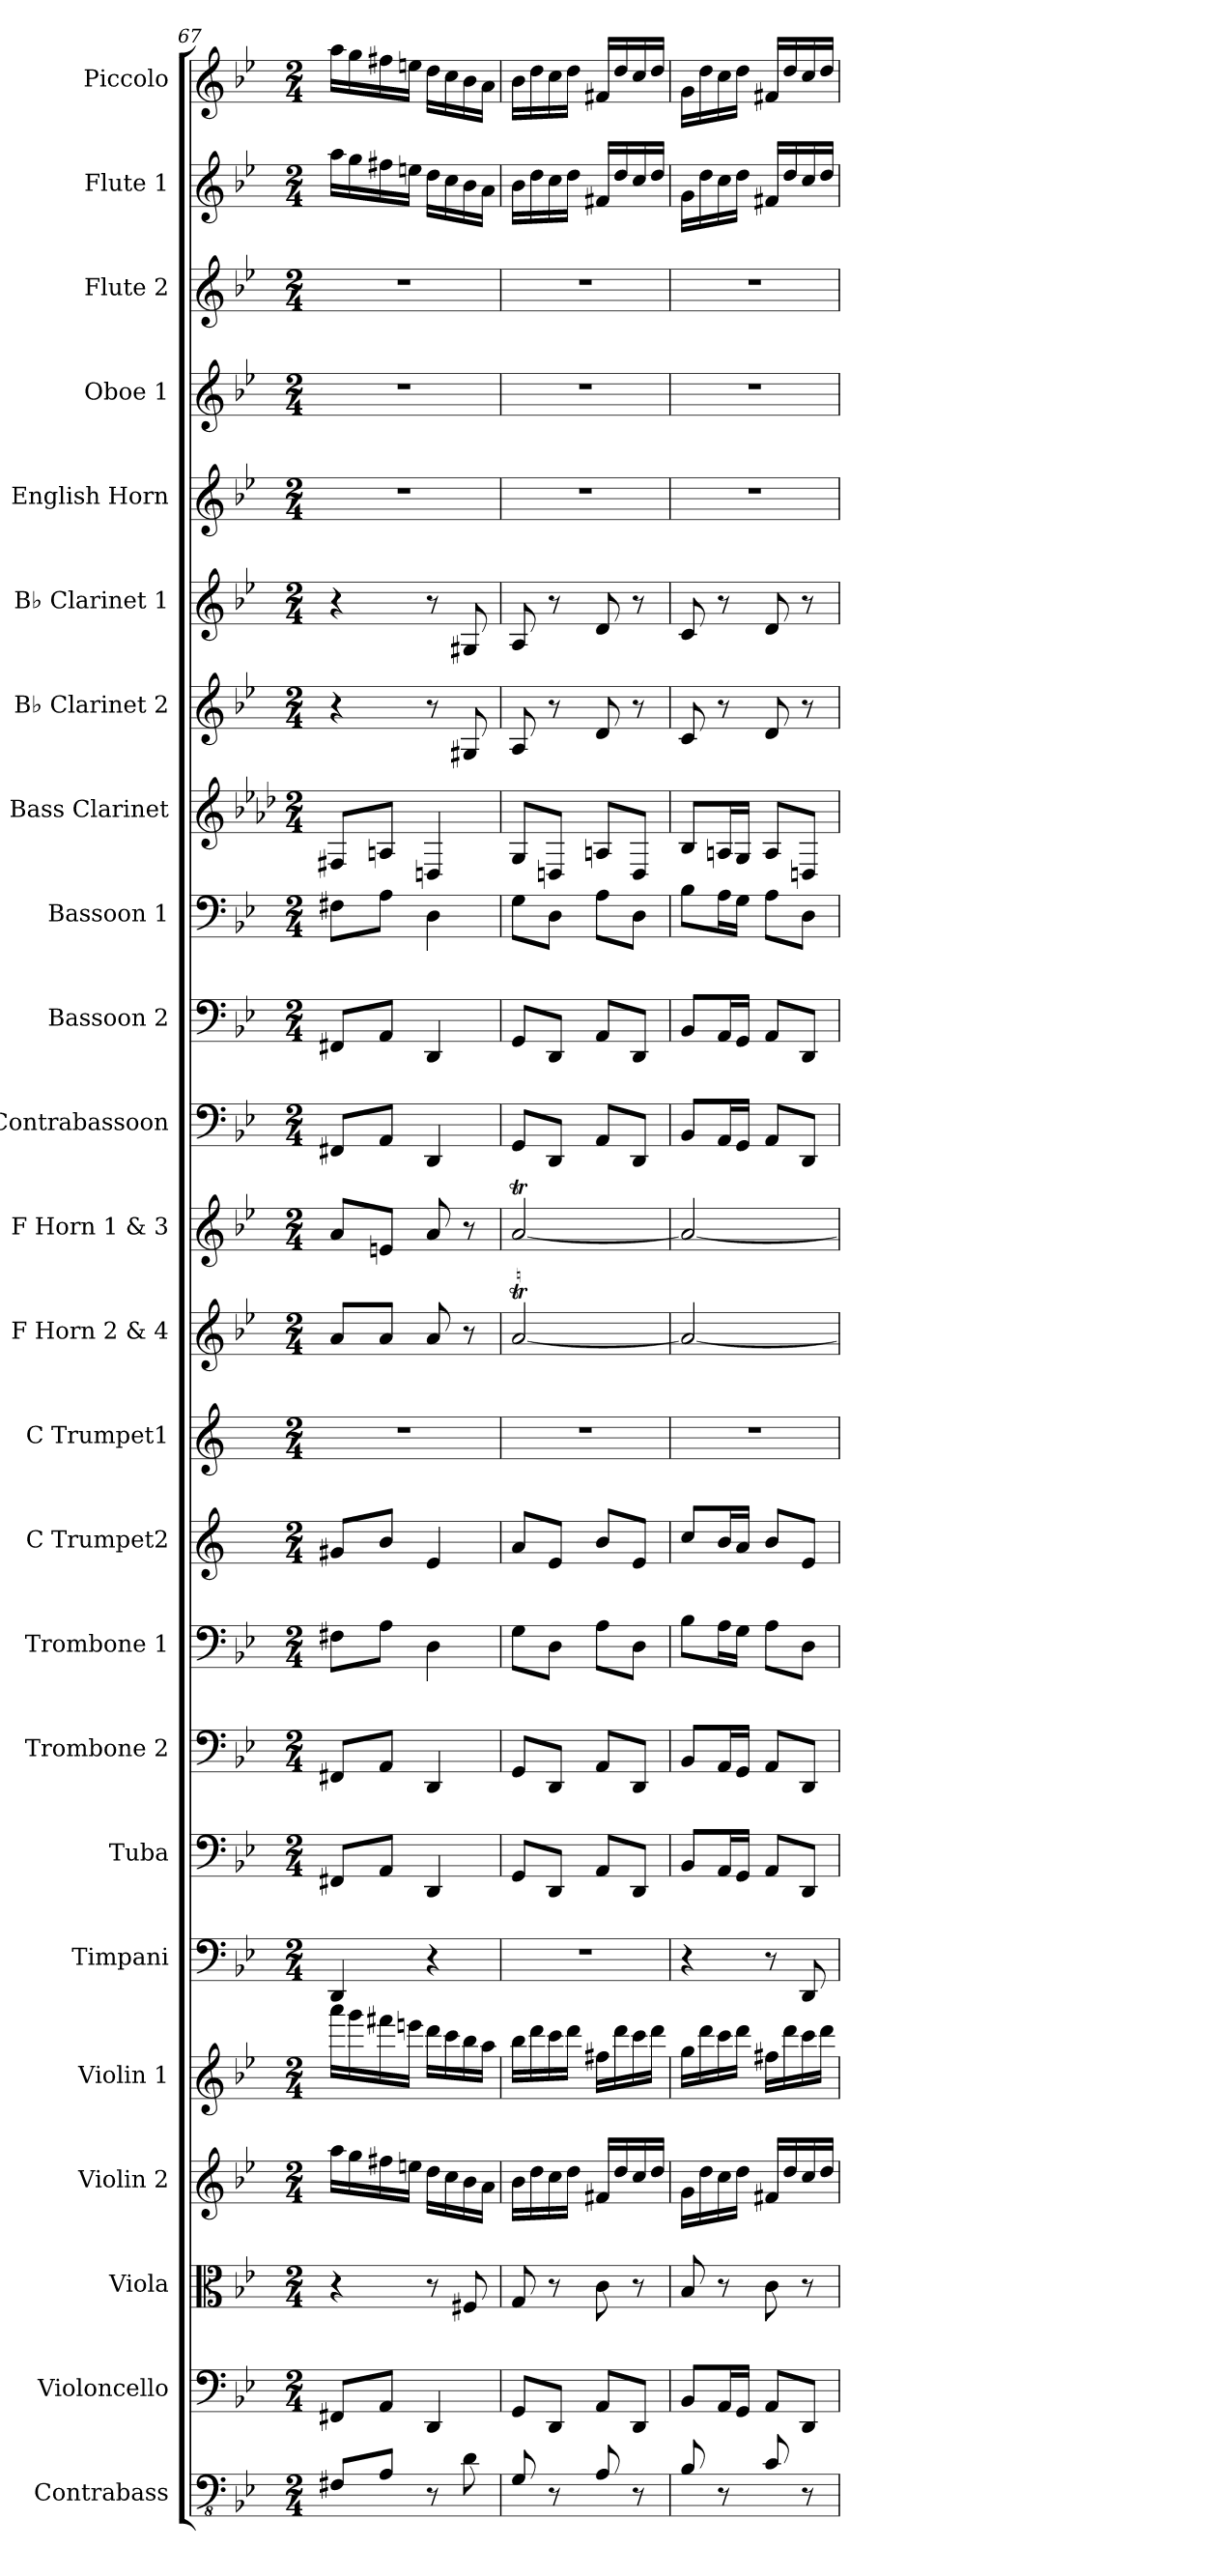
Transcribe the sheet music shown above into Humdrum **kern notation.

**kern	**kern	**kern	**kern	**kern	**kern	**kern	**kern	**kern	**kern	**kern	**kern	**kern	**kern	**kern	**kern	**kern	**kern	**kern	**kern	**kern	**kern	**kern	**kern
*part24	*part23	*part22	*part21	*part20	*part19	*part18	*part17	*part16	*part15	*part14	*part13	*part12	*part11	*part10	*part9	*part8	*part7	*part6	*part5	*part4	*part3	*part2	*part1
*staff24	*staff23	*staff22	*staff21	*staff20	*staff19	*staff18	*staff17	*staff16	*staff15	*staff14	*staff13	*staff12	*staff11	*staff10	*staff9	*staff8	*staff7	*staff6	*staff5	*staff4	*staff3	*staff2	*staff1
*I"Contrabass	*I"Violoncello	*I"Viola	*I"Violin 2	*I"Violin 1	*I"Timpani	*I"Tuba	*I"Trombone 2	*I"Trombone 1	*I"C Trumpet2	*I"C Trumpet1	*I"F Horn 2 &amp; 4	*I"F Horn 1 &amp; 3	*I"Contrabassoon	*I"Bassoon 2	*I"Bassoon 1	*I"Bass Clarinet	*I"B♭ Clarinet 2	*I"B♭ Clarinet 1	*I"English Horn	*I"Oboe 1	*I"Flute 2	*I"Flute 1	*I"Piccolo
*I'Cb.	*I'Vc.	*I'Vla.	*I'Vln. 2	*I'Vln. 1	*I'Timp.	*I'Tba.	*I'Tbn. 2	*I'Tbn. 1	*I'C Tpt.	*I'C Tpt.	*I'F Hn. 2 4	*I'F Hn. 1 3	*I'Cbsn.	*I'Bsn. 2	*I'Bsn. 1	*I'B. Cl.	*I'B♭ Cl. 2	*I'B♭ Cl. 1	*I'E. Hn.	*I'Ob. 1	*I'Fl. 2	*I'Fl. 1	*I'Picc.
*clefFv4	*clefF4	*clefC3	*clefG2	*clefG2	*clefF4	*clefF4	*clefF4	*clefF4	*clefG2	*clefG2	*clefG2	*clefG2	*clefF4	*clefF4	*clefF4	*clefG2	*clefG2	*clefG2	*clefG2	*clefG2	*clefG2	*clefG2	*clefG2
*ITrd7c12	*	*	*	*	*	*	*	*	*ITrd1c2	*ITrd1c2	*ITrd4c7	*ITrd4c7	*ITrd7c12	*	*	*ITrd8c14	*ITrd1c2	*ITrd1c2	*ITrd4c7	*	*	*	*ITrd-7c-12
*k[b-e-]	*k[b-e-]	*k[b-e-]	*k[b-e-]	*k[b-e-]	*k[b-e-]	*k[b-e-]	*k[b-e-]	*k[b-e-]	*k[b-e-]	*k[b-e-]	*k[b-e-a-]	*k[b-e-a-]	*k[b-e-]	*k[b-e-]	*k[b-e-]	*k[b-e-a-d-]	*k[b-e-a-d-]	*k[b-e-a-d-]	*k[b-e-a-]	*k[b-e-]	*k[b-e-]	*k[b-e-]	*k[b-e-]
*M2/4	*M2/4	*M2/4	*M2/4	*M2/4	*M2/4	*M2/4	*M2/4	*M2/4	*M2/4	*M2/4	*M2/4	*M2/4	*M2/4	*M2/4	*M2/4	*M2/4	*M2/4	*M2/4	*M2/4	*M2/4	*M2/4	*M2/4	*M2/4
=67	=67	=67	=67	=67	=67	=67	=67	=67	=67	=67	=67	=67	=67	=67	=67	=67	=67	=67	=67	=67	=67	=67	=67
8FFF#X/L	8FF#X/L	4r	16aa\LL	16aaa\LL	4DD/	8FF#X/L	8FF#X/L	8F#X\L	8f#X/L	2r	8d/L	8d/L	8FFF#X/L	8FF#X/L	8F#X\L	8FF#X/L	4r	4r	2r	2r	2r	16aa\LL	16aaa\LL
.	.	.	16gg\	16ggg\	.	.	.	.	.	.	.	.	.	.	.	.	.	.	.	.	.	16gg\	16ggg\
8AAA/J	8AA/J	.	16ff#X\	16fff#X\	.	8AA/J	8AA/J	8A\J	8a/J	.	8d/J	8An/J	8AAA/J	8AA/J	8A\J	8AAn/J	.	.	.	.	.	16ff#X\	16fff#X\
.	.	.	16een\JJ	16eeen\JJ	.	.	.	.	.	.	.	.	.	.	.	.	.	.	.	.	.	16een\JJ	16eeen\JJ
8r	4DD/	8r	16dd\LL	16ddd\LL	4r	4DD/	4DD/	4D\	4d/	.	8d/	8d/	4DDD/	4DD/	4D\	4DDn/	8r	8r	.	.	.	16dd\LL	16ddd\LL
.	.	.	16cc\	16ccc\	.	.	.	.	.	.	.	.	.	.	.	.	.	.	.	.	.	16cc\	16ccc\
8DD\	.	8F#X/	16b-\	16bb-\	.	.	.	.	.	.	8r	8r	.	.	.	.	8F#X/	8F#X/	.	.	.	16b-\	16bb-\
.	.	.	16a\JJ	16aa\JJ	.	.	.	.	.	.	.	.	.	.	.	.	.	.	.	.	.	16a\JJ	16aa\JJ
=68	=68	=68	=68	=68	=68	=68	=68	=68	=68	=68	=68	=68	=68	=68	=68	=68	=68	=68	=68	=68	=68	=68	=68
8GGG/	8GG/L	8G/	16b-\LL	16bb-\LL	2r	8GG/L	8GG/L	8G\L	8g/L	2r	[2dT/	[2dt/	8GGG/L	8GG/L	8G\L	8GG/L	8G/	8G/	2r	2r	2r	16b-\LL	16bb-\LL
.	.	.	16dd\	16ddd\	.	.	.	.	.	.	.	.	.	.	.	.	.	.	.	.	.	16dd\	16ddd\
8r	8DD/J	8r	16cc\	16ccc\	.	8DD/J	8DD/J	8D\J	8d/J	.	.	.	8DDD/J	8DD/J	8D\J	8DDn/J	8r	8r	.	.	.	16cc\	16ccc\
.	.	.	16dd\JJ	16ddd\JJ	.	.	.	.	.	.	.	.	.	.	.	.	.	.	.	.	.	16dd\JJ	16ddd\JJ
8AAA/	8AA/L	8c\	16f#X/LL	16ff#X\LL	.	8AA/L	8AA/L	8A\L	8a/L	.	.	.	8AAA/L	8AA/L	8A\L	8AAn/L	8c/	8c/	.	.	.	16f#X/LL	16ff#X/LL
.	.	.	16dd/	16ddd\	.	.	.	.	.	.	.	.	.	.	.	.	.	.	.	.	.	16dd/	16ddd/
8r	8DD/J	8r	16cc/	16ccc\	.	8DD/J	8DD/J	8D\J	8d/J	.	.	.	8DDD/J	8DD/J	8D\J	8DD/J	8r	8r	.	.	.	16cc/	16ccc/
.	.	.	16dd/JJ	16ddd\JJ	.	.	.	.	.	.	.	.	.	.	.	.	.	.	.	.	.	16dd/JJ	16ddd/JJ
=69	=69	=69	=69	=69	=69	=69	=69	=69	=69	=69	=69	=69	=69	=69	=69	=69	=69	=69	=69	=69	=69	=69	=69
8BBB-/	8BB-/L	8B-/	16g\LL	16gg\LL	4r	8BB-/L	8BB-/L	8B-\L	8b-/L	2r	2d/_	2d/_	8BBB-/L	8BB-/L	8B-\L	8BB-/L	8B-/	8B-/	2r	2r	2r	16g\LL	16gg\LL
.	.	.	16dd\	16ddd\	.	.	.	.	.	.	.	.	.	.	.	.	.	.	.	.	.	16dd\	16ddd\
8r	16AA/L	8r	16cc\	16ccc\	.	16AA/L	16AA/L	16A\L	16a/L	.	.	.	16AAA/L	16AA/L	16A\L	16AAn/L	8r	8r	.	.	.	16cc\	16ccc\
.	16GG/JJ	.	16dd\JJ	16ddd\JJ	.	16GG/JJ	16GG/JJ	16G\JJ	16g/JJ	.	.	.	16GGG/JJ	16GG/JJ	16G\JJ	16GG/JJ	.	.	.	.	.	16dd\JJ	16ddd\JJ
8CC/	8AA/L	8c\	16f#X/LL	16ff#X\LL	8r	8AA/L	8AA/L	8A\L	8a/L	.	.	.	8AAA/L	8AA/L	8A\L	8AA/L	8c/	8c/	.	.	.	16f#X/LL	16ff#X/LL
.	.	.	16dd/	16ddd\	.	.	.	.	.	.	.	.	.	.	.	.	.	.	.	.	.	16dd/	16ddd/
8r	8DD/J	8r	16cc/	16ccc\	8DD/	8DD/J	8DD/J	8D\J	8d/J	.	.	.	8DDD/J	8DD/J	8D\J	8DDn/J	8r	8r	.	.	.	16cc/	16ccc/
.	.	.	16dd/JJ	16ddd\JJ	.	.	.	.	.	.	.	.	.	.	.	.	.	.	.	.	.	16dd/JJ	16ddd/JJ
=	=	=	=	=	=	=	=	=	=	=	=	=	=	=	=	=	=	=	=	=	=	=	=
*-	*-	*-	*-	*-	*-	*-	*-	*-	*-	*-	*-	*-	*-	*-	*-	*-	*-	*-	*-	*-	*-	*-	*-
